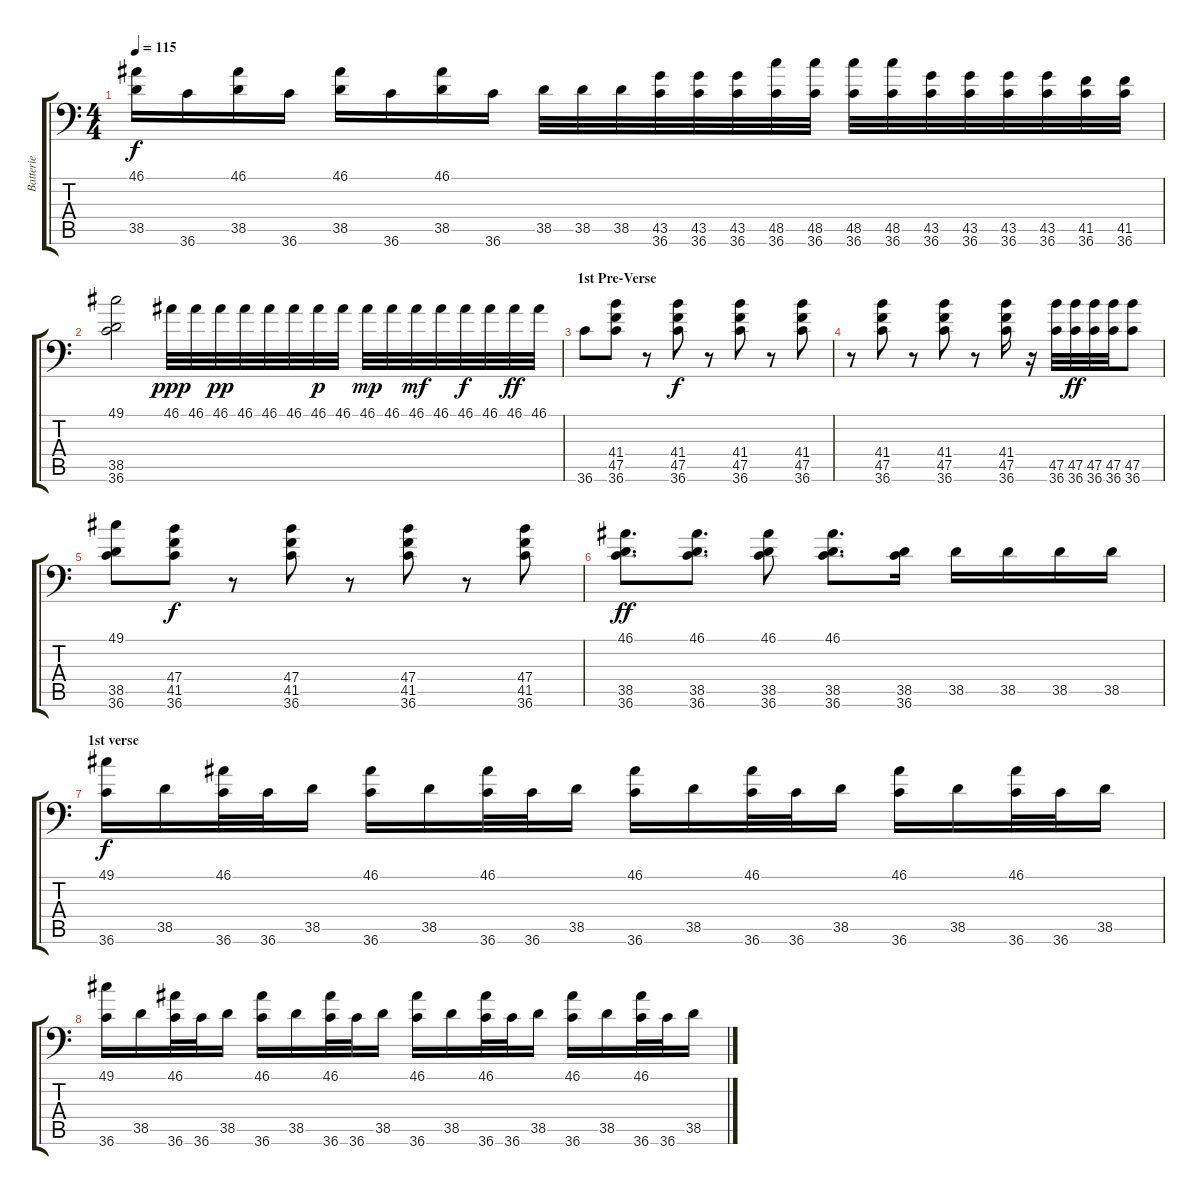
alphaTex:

\track ("Batterie" "Batterie") {instrument acousticgrandpiano}
\staff {score tabs}
\tuning (C-1 C-1 C-1 C-1 C-1 C-1) {hide}
\ts (4 4)
\tempo 115
\clef f4
\ks c
(46.1 38.5).16{dy f} 36.6.16 (46.1 38.5).16 36.6.16 (46.1 38.5).16 36.6.16 (46.1 38.5).16 36.6.16 38.5.32 38.5.32 38.5.32 (43.5 36.6).32 (43.5 36.6).32 (43.5 36.6).32 (48.5 36.6).32 (48.5 36.6).32 (48.5 36.6).32 (48.5 36.6).32 (43.5 36.6).32 (43.5 36.6).32 (43.5 36.6).32 (43.5 36.6).32 (41.5 36.6).32 (41.5 36.6).32 |
(49.1 38.5 36.6).2 46.1.32{dy ppp} 46.1.32 46.1.32{dy pp} 46.1.32 46.1.32 46.1.32 46.1.32{dy p} 46.1.32 46.1.32{dy mp} 46.1.32 46.1.32{dy mf} 46.1.32 46.1.32{dy f} 46.1.32 46.1.32{dy ff} 46.1.32 |
\section ("" "1st Pre-Verse")
36.6.8 (41.4 47.5 36.6).8 r.8 (41.4 47.5 36.6).8{dy f} r.8 (41.4 47.5 36.6).8 r.8 (41.4 47.5 36.6).8 |
r.8 (41.4 47.5 36.6).8 r.8 (41.4 47.5 36.6).8 r.8 (41.4 47.5 36.6).16 r.16 (47.5 36.6).32 (47.5 36.6).32{dy ff} (47.5 36.6).32 (47.5 36.6).32 (47.5 36.6).8 |
(49.1 38.5 36.6).8 (47.4 41.5 36.6).8{dy f} r.8 (47.4 41.5 36.6).8 r.8 (47.4 41.5 36.6).8 r.8 (47.4 41.5 36.6).8 |
(46.1 38.5 36.6).8{d dy ff} (46.1 38.5 36.6).8{d} (46.1 38.5 36.6).8 (46.1 38.5 36.6).8{d} (38.5 36.6).16 38.5.16 38.5.16 38.5.16 38.5.16 |
\section ("" "1st verse")
(49.1 36.6).16{dy f} 38.5.16 (46.1 36.6).32 36.6.32 38.5.16 (46.1 36.6).16 38.5.16 (46.1 36.6).32 36.6.32 38.5.16 (46.1 36.6).16 38.5.16 (46.1 36.6).32 36.6.32 38.5.16 (46.1 36.6).16 38.5.16 (46.1 36.6).32 36.6.32 38.5.16 |
(49.1 36.6).16 38.5.16 (46.1 36.6).32 36.6.32 38.5.16 (46.1 36.6).16 38.5.16 (46.1 36.6).32 36.6.32 38.5.16 (46.1 36.6).16 38.5.16 (46.1 36.6).32 36.6.32 38.5.16 (46.1 36.6).16 38.5.16 (46.1 36.6).32 36.6.32 38.5.16
